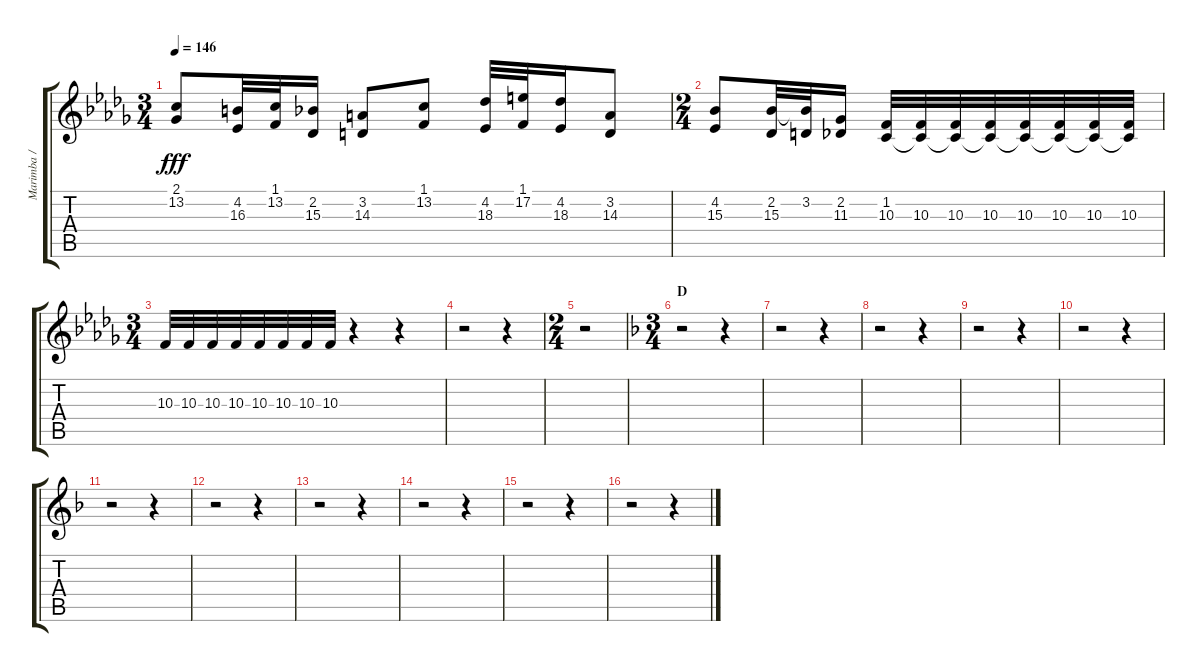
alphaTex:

\track ("Marimba / Xylophone" "Marimba / ") {instrument marimba}
\staff {score tabs}
\tuning (E4 B3 G3 D3 A2 E2) {hide}
\ts (3 4)
\tempo 146
\clef g2
\ks db
(2.1 13.2).8{dy fff} (4.2 16.3).32 (1.1 13.2).32 (2.2 15.3).16 (3.2 14.3).8 (1.1 13.2).8 (4.2 18.3).32 (1.1 17.2).32 (4.2 18.3).16 (3.2 14.3).8 |
\ts (2 4)
(4.2 15.3).8 (2.2 15.3).32 (3.2 15.3{t}).32 (2.2 11.3).16 (1.2 10.3).32 (1.2{t} 10.3).32 (1.2{t} 10.3).32 (1.2{t} 10.3).32 (1.2{t} 10.3).32 (1.2{t} 10.3).32 (1.2{t} 10.3).32 (1.2{t} 10.3).32 |
\ts (3 4)
10.3.32 10.3.32 10.3.32 10.3.32 10.3.32 10.3.32 10.3.32 10.3.32 r.4 r.4 |
r.2 r.4 |
\ts (2 4)
r.2 |
\ts (3 4)
\section ("" "D")
\ks f
r.2 r.4 |
r.2 r.4 |
r.2 r.4 |
r.2 r.4 |
r.2 r.4 |
r.2 r.4 |
r.2 r.4 |
r.2 r.4 |
r.2 r.4 |
r.2 r.4 |
r.2 r.4
